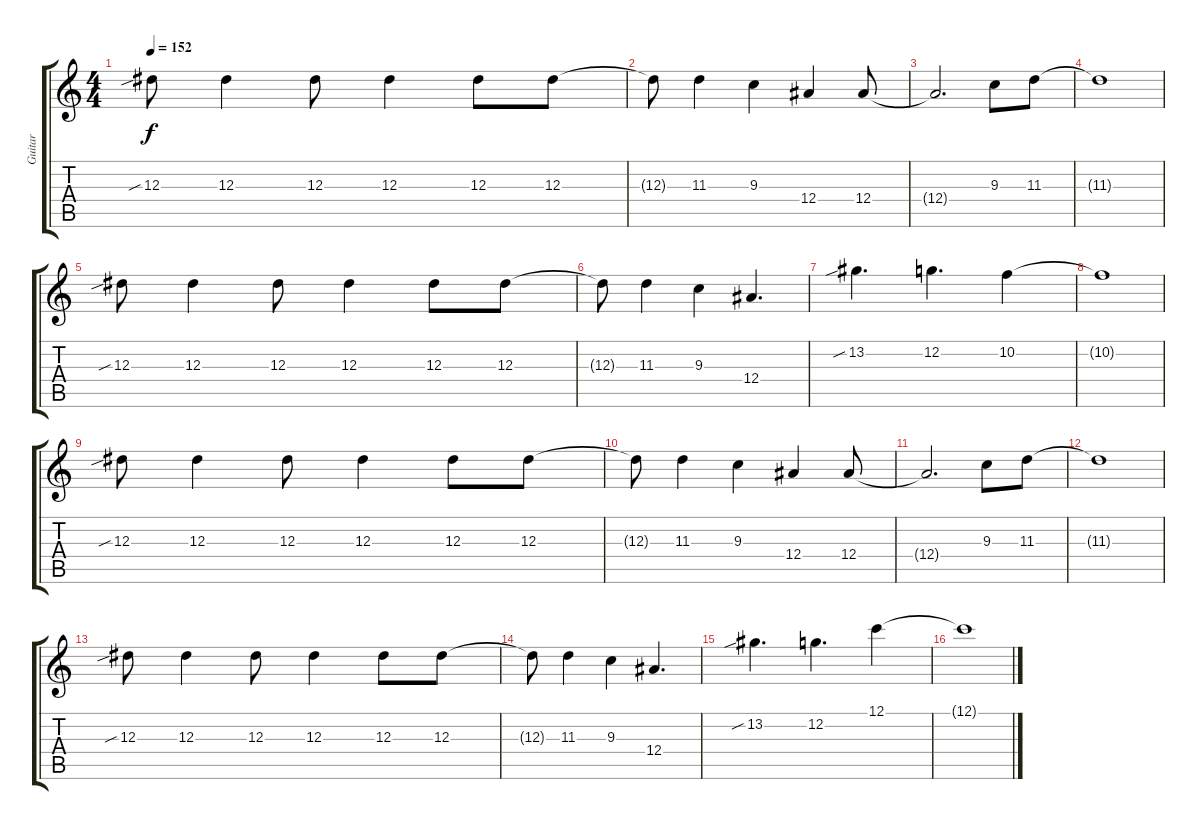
\track ("Guitar" "Guitar") {instrument overdrivenguitar}
\staff {score tabs}
\tuning (C4 G3 Eb3 Bb2 F2 C2) {hide}
\ts (4 4)
\tempo 152
\clef g2
\ks c
12.3{sib}.8{dy f} 12.3.4 12.3.8 12.3.4 12.3.8 12.3.8 |
12.3{t}.8 11.3.4 9.3.4 12.4.4 12.4.8 |
12.4{t}.2{d} 9.3.8 11.3.8 |
11.3{t}.1 |
12.3{sib}.8 12.3.4 12.3.8 12.3.4 12.3.8 12.3.8 |
12.3{t}.8 11.3.4 9.3.4 12.4.4{d} |
13.2{sib}.4{d} 12.2.4{d} 10.2.4 |
10.2{t}.1 |
12.3{sib}.8 12.3.4 12.3.8 12.3.4 12.3.8 12.3.8 |
12.3{t}.8 11.3.4 9.3.4 12.4.4 12.4.8 |
12.4{t}.2{d} 9.3.8 11.3.8 |
11.3{t}.1 |
12.3{sib}.8 12.3.4 12.3.8 12.3.4 12.3.8 12.3.8 |
12.3{t}.8 11.3.4 9.3.4 12.4.4{d} |
13.2{sib}.4{d} 12.2.4{d} 12.1.4 |
12.1{t}.1
